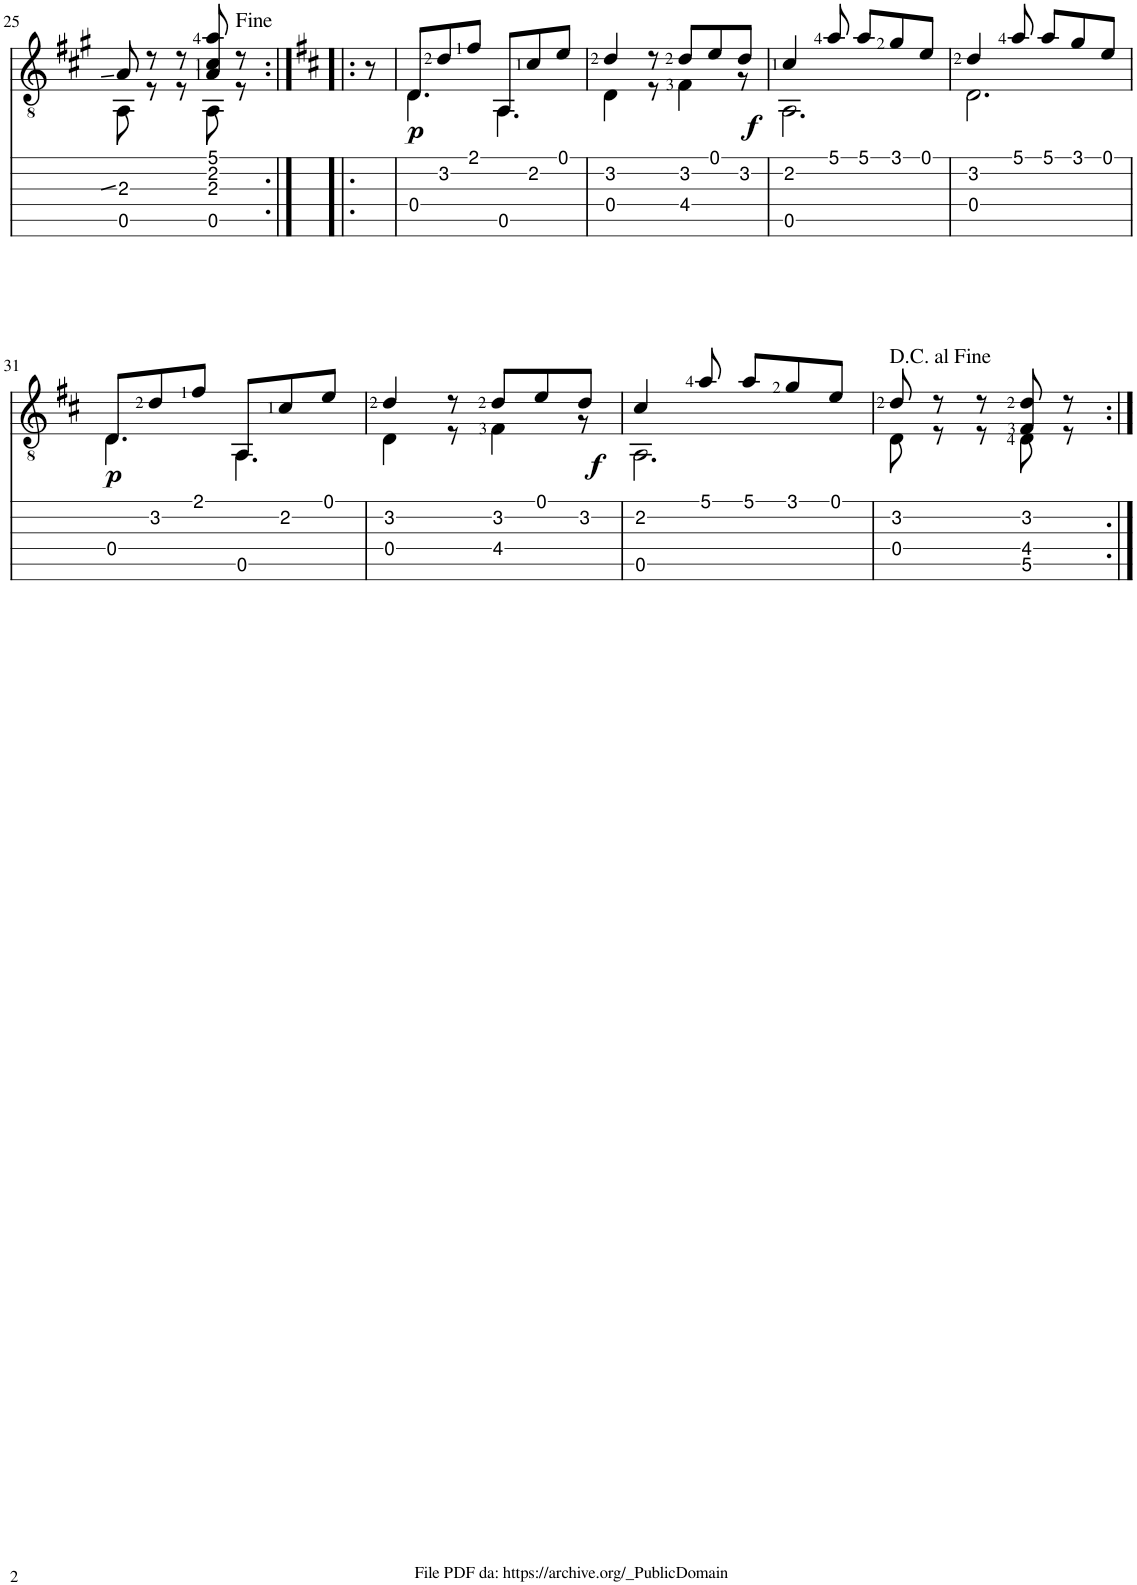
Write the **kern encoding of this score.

**kern	**kern	**dynam
*part1	*part1	*part1
*staff2	*staff1	*staff1/2
*I"Guitar	*	*
*I'Guit.	*	*
!!LO:PB:g=z
*	*clefGv2	*
*k[f#c#g#]	*k[f#c#g#]	*
*M6/8	*M6/8	*
=25	=25	=25
*^	*^	*
8A	8AA	8A/	8AA\	.
8r	8r	8r	8r	.
8r	8r	8r	8r	.
8A 8c# 8a	8AA	8A/ 8c#/ 8a/	8AA\	.
8r	8r	8r	8r	.
*v	*v	*	*	*
*	*v	*v	*
=26:|!|:	=26:|!|:	=26:|!|:
*k[f#c#]	*k[f#c#]	*
8r	8r	.
=27	=27	=27
*^	*^	*
!	!	!	!	!LO:DY:b
8DL	4.D	8D/L	4.D\	p
8d	.	8d/	.	.
8f#J	.	8f#/J	.	.
8AAL	4.AA	8AA/L	4.AA\	.
8c#	.	8c#/	.	.
8eJ	.	8e/J	.	.
=28	=28	=28	=28	=28
4d	4D	4d/	4D\	.
8r	8r	8r	8r	.
8dL	4F#	8d/L	4F#\	.
8e	.	8e/	.	.
8dJ	8r	8d/J	8r	.
=29	=29	=29	=29	=29
!	!	!	!	!LO:DY:b
4c#	2.AA	4c#/	2.AA\	f
8a	.	8a/	.	.
8aL	.	8a/L	.	.
8g	.	8g/	.	.
8eJ	.	8e/J	.	.
=30	=30	=30	=30	=30
4d	2.D	4d/	2.D\	.
8a	.	8a/	.	.
8aL	.	8a/L	.	.
8g	.	8g/	.	.
8eJ	.	8e/J	.	.
!!LO:LB:g=z	!!
=31	=31	=31	=31	=31
!	!	!	!	!LO:DY:b
8DL	4.D	8D/L	4.D\	p
8d	.	8d/	.	.
8f#J	.	8f#/J	.	.
8AAL	4.AA	8AA/L	4.AA\	.
8c#	.	8c#/	.	.
8eJ	.	8e/J	.	.
=32	=32	=32	=32	=32
4d	4D	4d/	4D\	.
8r	8r	8r	8r	.
8dL	4F#	8d/L	4F#\	.
8e	.	8e/	.	.
!	!	!	!	!LO:DY:b
8dJ	8r	8d/J	8r	f
=33	=33	=33	=33	=33
4c#	2.AA	4c#/	2.AA\	.
8a	.	8a/	.	.
8aL	.	8a/L	.	.
8g	.	8g/	.	.
8eJ	.	8e/J	.	.
=34	=34	=34	=34	=34
8d	8D	8d/	8D\	.
8r	8r	8r	8r	.
8r	8r	8r	8r	.
8F# 8d	8D	8F#/ 8d/	8D\	.
8r	8r	8r	8r	.
*v	*v	*	*	*
*	*v	*v	*
=:|!	=:|!	=:|!
*-	*-	*-
